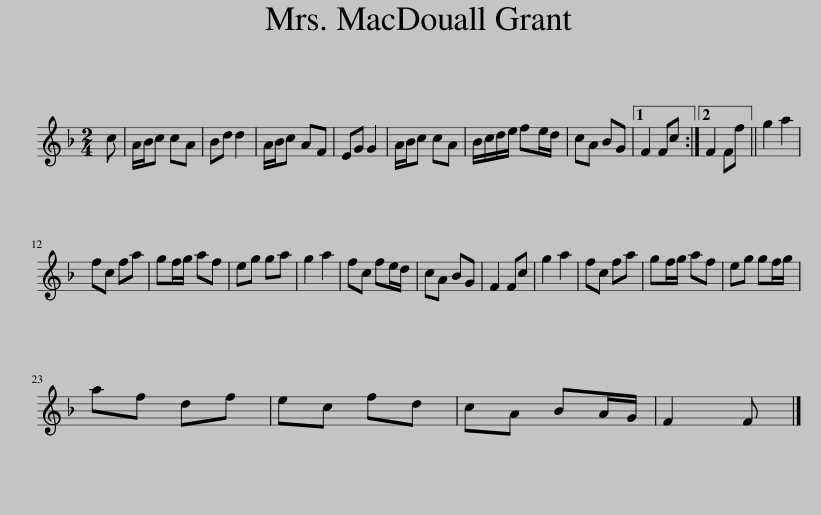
X:1
L:1/8
M:2/4
I:linebreak $
K:F
V:1 treble
V:1
 c | A/B/c cA | Bd d2 | A/B/c AF | EG G2 | %5
 A/B/c cA | B/c/d/e/ fe/d/ | cA BG |1 F2 Fc :|2 F2 Ff || %10
 g2 a2 |$ fc fa | gf/g/ af | eg ga | g2 a2 | %15
 fc fe/d/ | cA BG | F2 Fc | g2 a2 | fc fa | %20
 gf/g/ af | eg gf/g/ |$ af df | ec fd | cA BA/G/ | %25
 F2 F |] %26
